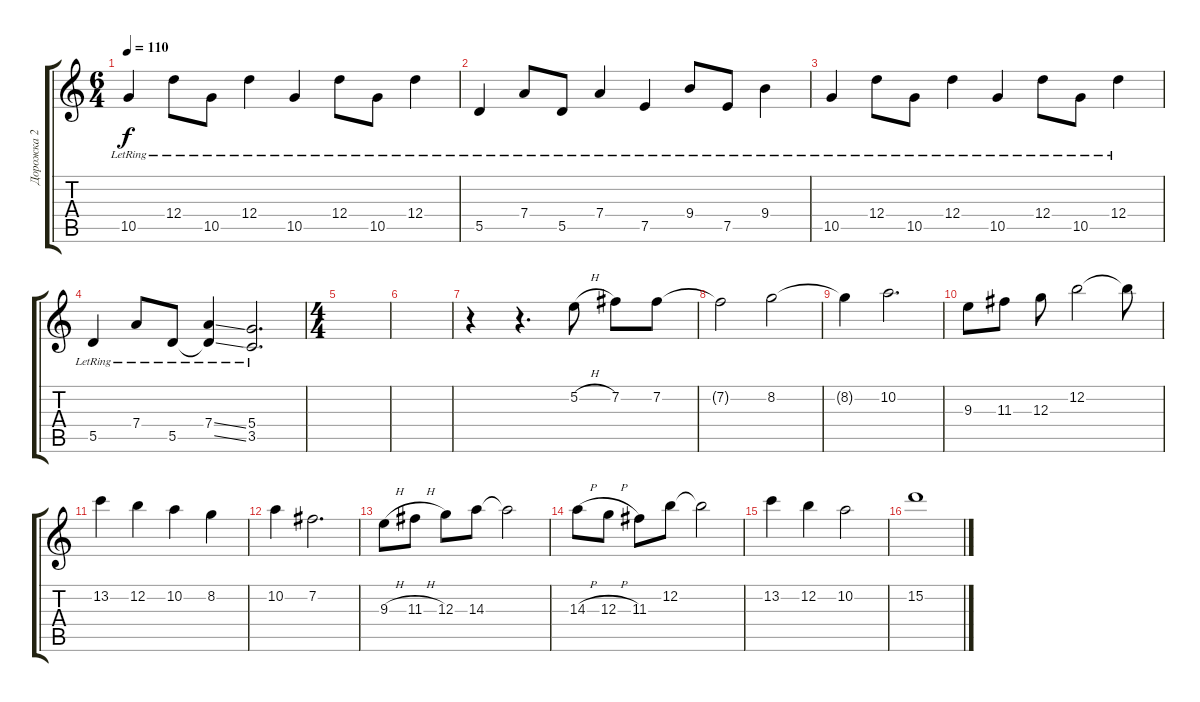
\track ("Дорожка 2" "Дорожка 2") {mute instrument acousticguitarsteel}
\staff {score tabs}
\tuning (E4 B3 G3 D3 A2 E2) {hide}
\ts (6 4)
\tempo 110
\clef g2
\ks c
10.5{lr}.4{dy f instrument acousticguitarsteel} 12.4{lr}.8 10.5{lr}.8 12.4{lr}.4 10.5{lr}.4 12.4{lr}.8 10.5{lr}.8 12.4{lr}.4 |
5.5{lr}.4 7.4{lr}.8 5.5{lr}.8 7.4{lr}.4 7.5{lr}.4 9.4{lr}.8 7.5{lr}.8 9.4{lr}.4 |
10.5{lr}.4 12.4{lr}.8 10.5{lr}.8 12.4{lr}.4 10.5{lr}.4 12.4{lr}.8 10.5{lr}.8 12.4{lr}.4 |
5.5{lr}.4 7.4{lr}.8 5.5{lr}.8 (7.4{ss lr} 5.5{ss t}).4 (5.4{lr} 3.5{lr}).2{d} |
\ts (4 4)
|
|
r.4{instrument acousticguitarnylon} r.4{d} 5.2{h}.8 7.2.8 7.2.8 |
7.2{t}.2 8.2.2 |
8.2{t}.4 10.2.2{d} |
9.3.8 11.3.8 12.3.8 12.2.2 12.2{t}.8 |
13.2.4 12.2.4 10.2.4 8.2.4 |
10.2.4 7.2.2{d} |
9.3{h}.8 11.3{h}.8 12.3.8 14.3.8 14.3{t}.2 |
14.3{h}.8 12.3{h}.8 11.3.8 12.2.8 12.2{t}.2 |
13.2.4 12.2.4 10.2.2 |
15.2.1
